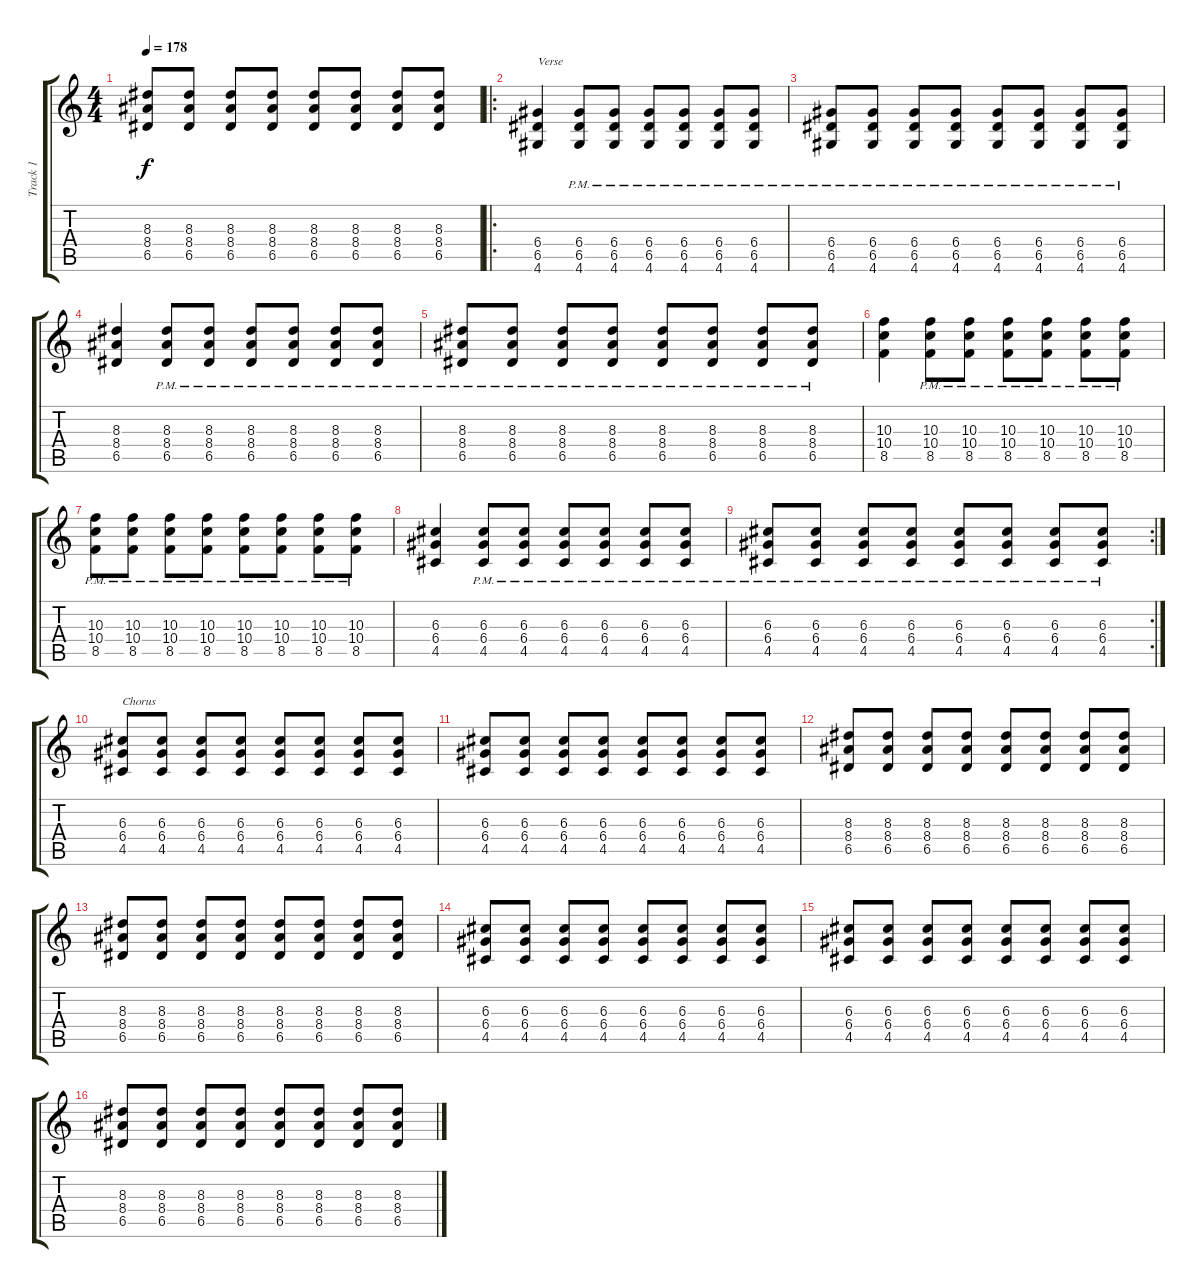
\track ("Track 1" "Track 1") {instrument distortionguitar}
\staff {score tabs}
\tuning (E4 B3 G3 D3 A2 E2) {hide}
\ts (4 4)
\tempo 178
\clef g2
\ks c
(8.3 8.4 6.5).8{dy f} (8.3 8.4 6.5).8 (8.3 8.4 6.5).8 (8.3 8.4 6.5).8 (8.3 8.4 6.5).8 (8.3 8.4 6.5).8 (8.3 8.4 6.5).8 (8.3 8.4 6.5).8 |
\ro
(6.4 6.5 4.6).4{txt "Verse"} (6.4{pm} 6.5{pm} 4.6{pm}).8 (6.4{pm} 6.5{pm} 4.6{pm}).8 (6.4{pm} 6.5{pm} 4.6{pm}).8 (6.4{pm} 6.5{pm} 4.6{pm}).8 (6.4{pm} 6.5{pm} 4.6{pm}).8 (6.4{pm} 6.5{pm} 4.6{pm}).8 |
(6.4{pm} 6.5{pm} 4.6{pm}).8 (6.4{pm} 6.5{pm} 4.6{pm}).8 (6.4{pm} 6.5{pm} 4.6{pm}).8 (6.4{pm} 6.5{pm} 4.6{pm}).8 (6.4{pm} 6.5{pm} 4.6{pm}).8 (6.4{pm} 6.5{pm} 4.6{pm}).8 (6.4{pm} 6.5{pm} 4.6{pm}).8 (6.4{pm} 6.5{pm} 4.6{pm}).8 |
(8.3 8.4 6.5).4 (8.3{pm} 8.4{pm} 6.5{pm}).8 (8.3{pm} 8.4{pm} 6.5{pm}).8 (8.3{pm} 8.4{pm} 6.5{pm}).8 (8.3{pm} 8.4{pm} 6.5{pm}).8 (8.3{pm} 8.4{pm} 6.5{pm}).8 (8.3{pm} 8.4{pm} 6.5{pm}).8 |
(8.3{pm} 8.4{pm} 6.5{pm}).8 (8.3{pm} 8.4{pm} 6.5{pm}).8 (8.3{pm} 8.4{pm} 6.5{pm}).8 (8.3{pm} 8.4{pm} 6.5{pm}).8 (8.3{pm} 8.4{pm} 6.5{pm}).8 (8.3{pm} 8.4{pm} 6.5{pm}).8 (8.3{pm} 8.4{pm} 6.5{pm}).8 (8.3{pm} 8.4{pm} 6.5{pm}).8 |
(10.3 10.4 8.5).4 (10.3{pm} 10.4{pm} 8.5{pm}).8 (10.3{pm} 10.4{pm} 8.5{pm}).8 (10.3{pm} 10.4{pm} 8.5{pm}).8 (10.3{pm} 10.4{pm} 8.5{pm}).8 (10.3{pm} 10.4{pm} 8.5{pm}).8 (10.3{pm} 10.4{pm} 8.5{pm}).8 |
(10.3{pm} 10.4{pm} 8.5{pm}).8 (10.3{pm} 10.4{pm} 8.5{pm}).8 (10.3{pm} 10.4{pm} 8.5{pm}).8 (10.3{pm} 10.4{pm} 8.5{pm}).8 (10.3{pm} 10.4{pm} 8.5{pm}).8 (10.3{pm} 10.4{pm} 8.5{pm}).8 (10.3{pm} 10.4{pm} 8.5{pm}).8 (10.3{pm} 10.4{pm} 8.5{pm}).8 |
(6.3 6.4 4.5).4 (6.3{pm} 6.4{pm} 4.5{pm}).8 (6.3{pm} 6.4{pm} 4.5{pm}).8 (6.3{pm} 6.4{pm} 4.5{pm}).8 (6.3{pm} 6.4{pm} 4.5{pm}).8 (6.3{pm} 6.4{pm} 4.5{pm}).8 (6.3{pm} 6.4{pm} 4.5{pm}).8 |
\rc 2
(6.3{pm} 6.4{pm} 4.5{pm}).8 (6.3{pm} 6.4{pm} 4.5{pm}).8 (6.3{pm} 6.4{pm} 4.5{pm}).8 (6.3{pm} 6.4{pm} 4.5{pm}).8 (6.3{pm} 6.4{pm} 4.5{pm}).8 (6.3{pm} 6.4{pm} 4.5{pm}).8 (6.3{pm} 6.4{pm} 4.5{pm}).8 (6.3{pm} 6.4{pm} 4.5{pm}).8 |
(6.3 6.4 4.5).8{txt "Chorus"} (6.3 6.4 4.5).8 (6.3 6.4 4.5).8 (6.3 6.4 4.5).8 (6.3 6.4 4.5).8 (6.3 6.4 4.5).8 (6.3 6.4 4.5).8 (6.3 6.4 4.5).8 |
(6.3 6.4 4.5).8 (6.3 6.4 4.5).8 (6.3 6.4 4.5).8 (6.3 6.4 4.5).8 (6.3 6.4 4.5).8 (6.3 6.4 4.5).8 (6.3 6.4 4.5).8 (6.3 6.4 4.5).8 |
(8.3 8.4 6.5).8 (8.3 8.4 6.5).8 (8.3 8.4 6.5).8 (8.3 8.4 6.5).8 (8.3 8.4 6.5).8 (8.3 8.4 6.5).8 (8.3 8.4 6.5).8 (8.3 8.4 6.5).8 |
(8.3 8.4 6.5).8 (8.3 8.4 6.5).8 (8.3 8.4 6.5).8 (8.3 8.4 6.5).8 (8.3 8.4 6.5).8 (8.3 8.4 6.5).8 (8.3 8.4 6.5).8 (8.3 8.4 6.5).8 |
(6.3 6.4 4.5).8 (6.3 6.4 4.5).8 (6.3 6.4 4.5).8 (6.3 6.4 4.5).8 (6.3 6.4 4.5).8 (6.3 6.4 4.5).8 (6.3 6.4 4.5).8 (6.3 6.4 4.5).8 |
(6.3 6.4 4.5).8 (6.3 6.4 4.5).8 (6.3 6.4 4.5).8 (6.3 6.4 4.5).8 (6.3 6.4 4.5).8 (6.3 6.4 4.5).8 (6.3 6.4 4.5).8 (6.3 6.4 4.5).8 |
(8.3 8.4 6.5).8 (8.3 8.4 6.5).8 (8.3 8.4 6.5).8 (8.3 8.4 6.5).8 (8.3 8.4 6.5).8 (8.3 8.4 6.5).8 (8.3 8.4 6.5).8 (8.3 8.4 6.5).8
